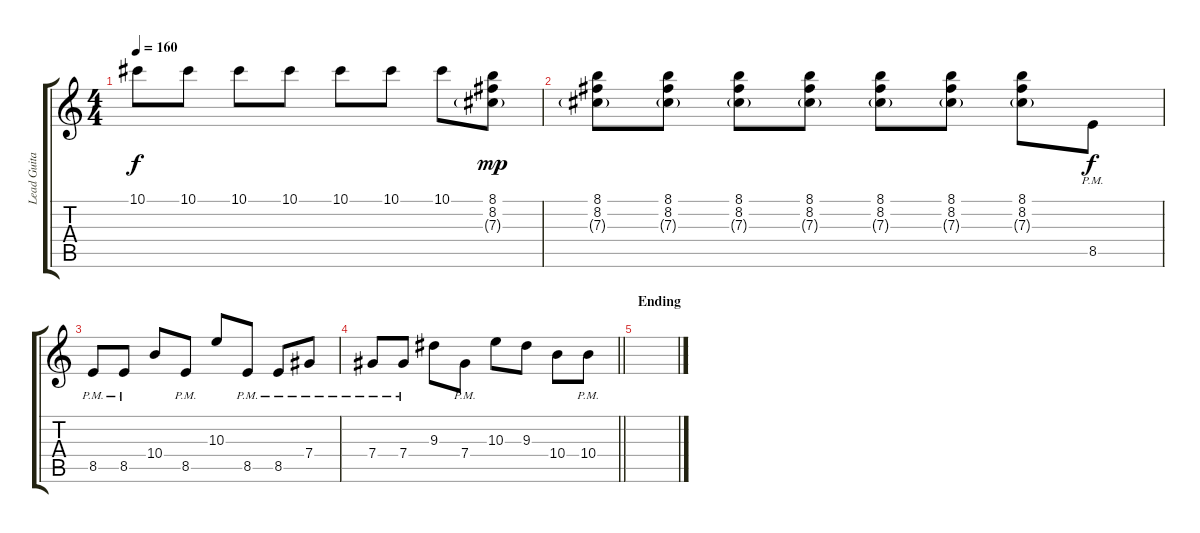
\track ("Lead Guitar" "Lead Guita") {instrument distortionguitar}
\staff {score tabs}
\tuning (Eb4 Bb3 Gb3 Db3 Ab2 Db2) {hide}
\ts (4 4)
\tempo 160
\clef g2
\ks c
10.1.8{dy f} 10.1.8 10.1.8 10.1.8 10.1.8 10.1.8 10.1.8 (8.1 8.2 7.3{g}).8{dy mp} |
(8.1 8.2 7.3{g}).8 (8.1 8.2 7.3{g}).8 (8.1 8.2 7.3{g}).8 (8.1 8.2 7.3{g}).8 (8.1 8.2 7.3{g}).8 (8.1 8.2 7.3{g}).8 (8.1 8.2 7.3{g}).8 8.5{pm}.8{dy f} |
8.5{pm}.8 8.5{pm}.8 10.4.8 8.5{pm}.8 10.3.8 8.5{pm}.8 8.5{pm}.8 7.4{pm}.8 |
\barLineRight lightlight
7.4{pm}.8 7.4{pm}.8 9.3.8 7.4{pm}.8 10.3.8 9.3.8 10.4.8 10.4{pm}.8 |
\section ("" "Ending")
